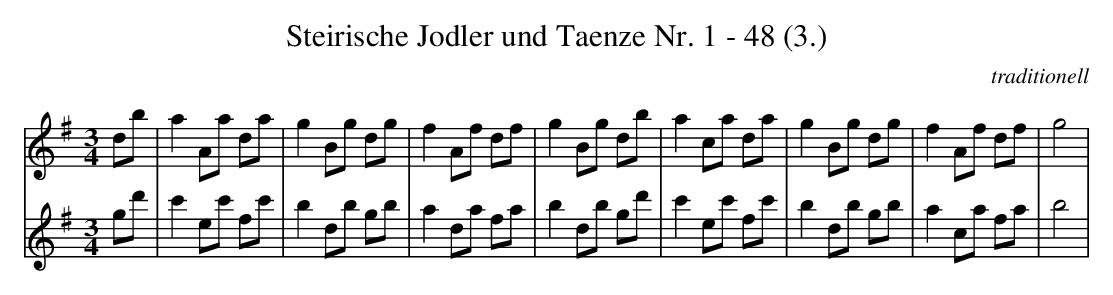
X:1
T:Steirische Jodler und Taenze Nr. 1 - 48 (3.)
C:traditionell
M:3/4
L:1/8
K:G
V:1
db |\
a2 Aa da | g2 Bg dg | f2 Af df | g2 Bg db |\
a2 ca da | g2 Bg dg | f2 Af df | g4 |*
V:2
gd' |\
c'2 ec' fc' | b2 db gb | a2 da fa | b2 db gd' |\
c'2 ec' fc' | b2 db gb | a2 ca fa | b4 |*
